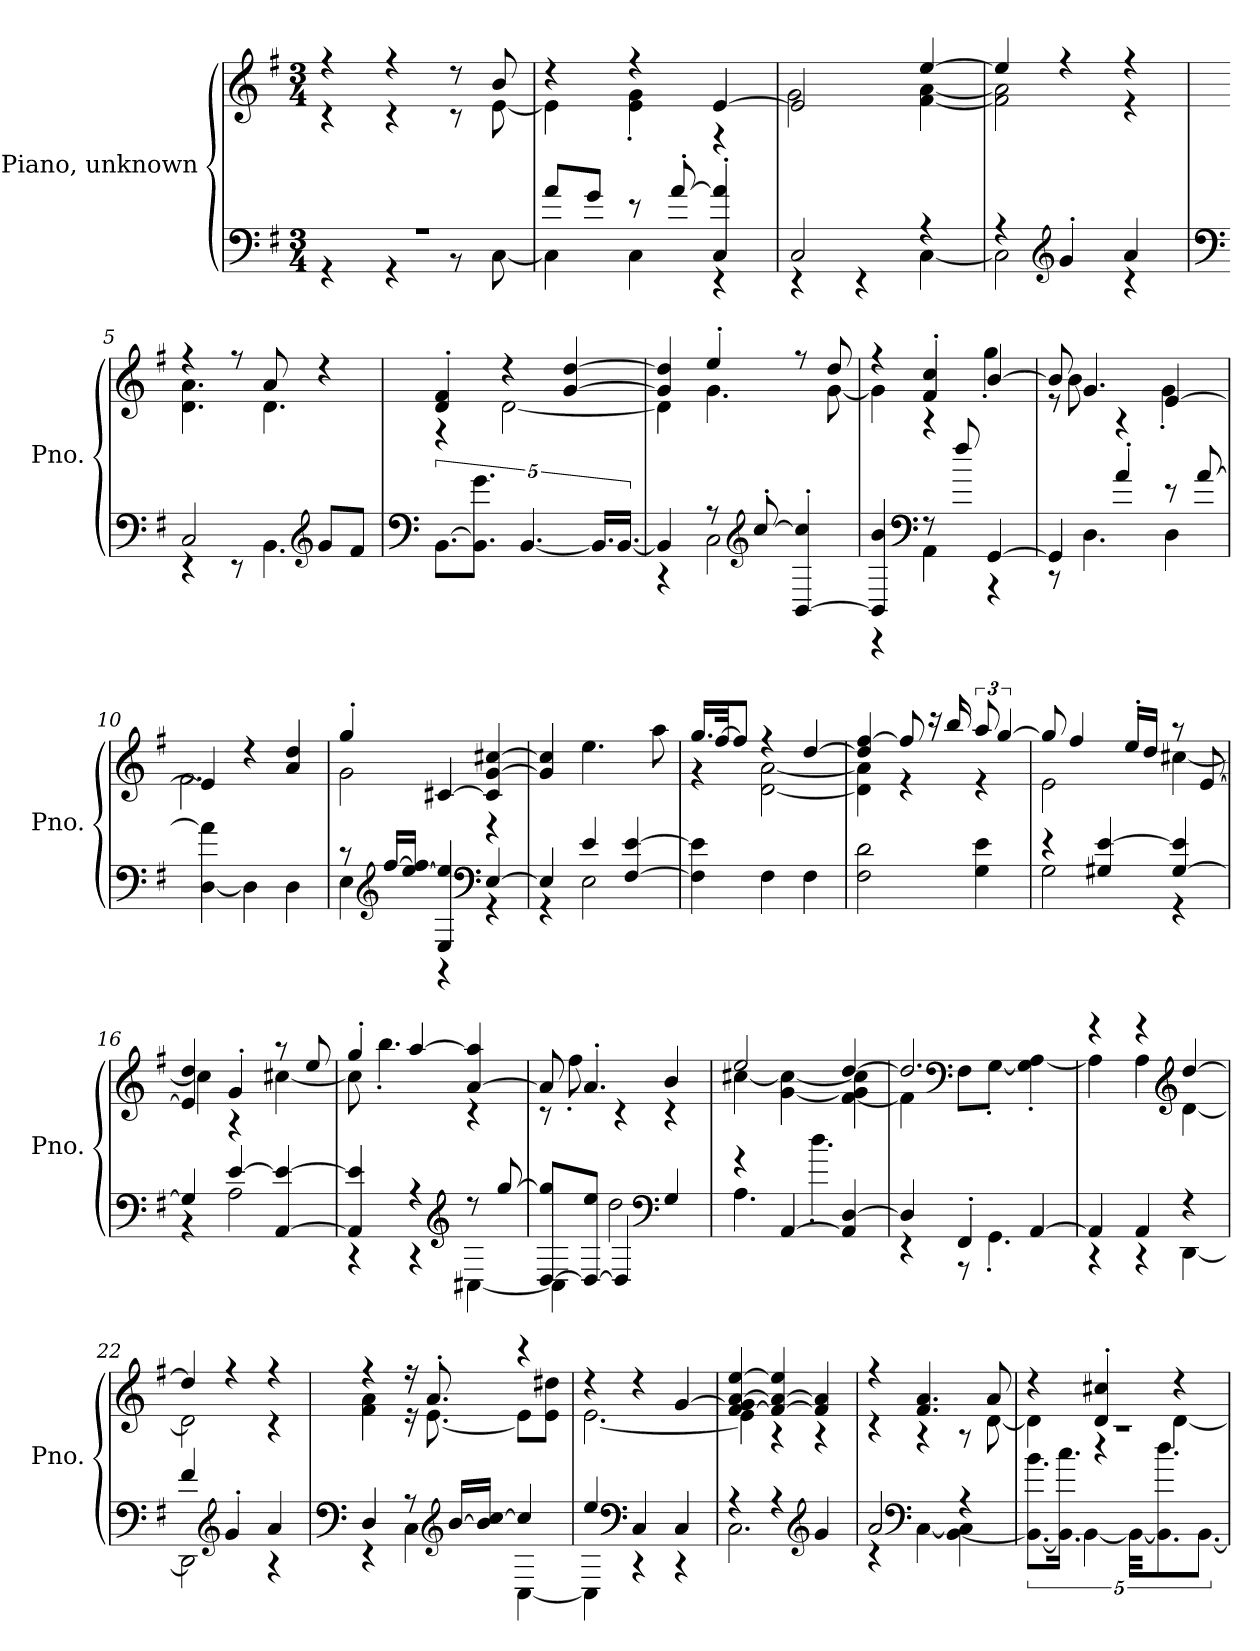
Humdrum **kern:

**kern	**kern
*part1	*part1
*staff2	*staff1
*I"Piano, unknown	*
*I'Pno.	*
*clefF4	*clefG2
*k[f#]	*k[f#]
*M3/4	*M3/4
*MM103	*MM103
=1	=1
*^	*^
2.r	4r	4r	4r
.	4r	4r	4r
.	8r	8r	8r
.	[8C\	8b/	[8e\
=2	=2	=2	=2
8a/L	4C\]	4r	4e\]
8g/J	.	.	.
8r	4C\	4r	4e\' 4g\'
[8a'/	.	.	.
4C/' 4a/]'	4r	[4e/	4r
=3	=3	=3	=3
2C/	4r	2e/]	2g\
.	4r	.	.
4r	[4C\	[4ee/	[4f#\ [4a\
=4	=4	=4	=4
4r	2C\]	4ee/]	2f#\] 2a\]
*clefG2	*	*	*
4g'/	.	4r	.
4a/	4r	4r	4r
=5	=5	=5	=5
*clefF4	*	*	*
2C/	4r	4r	4.d\ 4.a\
.	8r	8r	.
.	4.BB\	8a/	4.d\
*clefG2	*	*	*
8g/L	.	4r	.
8f#/J	.	.	.
*v	*v	*	*
=6	=6	=6
*clefF4	*	*
[10.BB\L	4d/' 4f#/'	4r
10.BB\] 10.g\J	.	.
.	4r	[2d\
[5.BB/	.	.
.	[4g/ [4dd/	.
20.BB/LL]	.	.
[20.BB/JJ	.	.
!!LO:LB:g=z	!!
=7	=7	=7
*^	*	*
4BB/]	4r	4g/] 4dd/]	4d\]
8r	2C\	4ee'/	4.g\
*clefG2	*	*	*
[8cc'/	.	.	.
[4BB/' 4cc/]'	.	8r	.
.	.	8dd/	[8g\
=8	=8	=8	=8
4BB/] 4b/	4r	4r	4g\]
*clefF4	*	*	*
8r	4AA\	4f#/' 4cc/'	4r
8ff#/	.	.	.
[4GG/	4r	[4b/	4gg'\
=9	=9	=9	=9
4GG/]	8r	8b/]	8r
.	4.D\	4.g/	8b\
4a'/	.	.	4r
8r	4D\	[4e/	4g'\
[8a/	.	.	.
*v	*v	*	*
=10	=10	=10
[4D\ 4a\]	4e/]	2.f#\
4D\]	4r	.
4D\	4a/ 4dd/	.
=11	=11	=11
*^	*	*
8r	4E\	4gg'/	2g\
*clefG2	*	*	*
[16ff#/LL	.	.	.
[16ee/ 16ff#/]JJ	.	.	.
4E/ 4ee/]	4r	[4c#X/	.
*clefF4	*	*	*
[4E/	4r	4c#/] [4g/ [4cc#X/	4r
*	*	*v	*v
!!LO:LB:g=z
=12	=12	=12
4E/]	4r	4g/] 4cc#/]
4e/	2E\	4.ee\
[4F#/ [4e/	.	.
.	.	8aa\
*v	*v	*
=13	=13
*	*^
4F#\] 4e\]	16.gg/LL	4r
.	[32ff#/JK	.
.	8ff#/J]	.
4F#\	4r	[2d\ [2a\
4F#\	[4dd/	.
=14	=14	=14
2F#\ 2d\	4dd/] [4ff#/	4d\] 4a\]
.	8ff#/]	4r
.	16r	.
.	16bb/	.
4G\ 4e\	12aa/	4r
.	[6gg/	.
=15	=15	=15
*^	*	*
4r	2G\	8gg/]	2e\
.	.	4ff#/	.
4G#X/ [4e/	.	.	.
.	.	16ee'/LL	.
.	.	16dd/JJ	.
[4G#/ 4e/]	4r	8r	[4cc#X\
.	.	[8e/	.
=16	=16	=16	=16
4G#/]	4r	4e/] 4dd/	4cc#\]
[4e/	2A\	4g'/	4r
[4AA/ 4e/_	.	8r	[4cc#X\
.	.	8ee/	.
!!LO:LB:g=z	!!
=17	=17	=17	=17
4AA/] 4e/]	4r	4gg'/	8cc#\]
.	.	.	4.bb'\
4r	4r	[4aa/	.
*clefG2	*	*	*
8r	[4C#X\	[4a/ 4aa/]	4r
[8gg/	.	.	.
=18	=18	=18	=18
[8D/ 8gg/]L	4C#\]	8a/]	8r
8D/_ 8ee/J	.	4.a'/	8ff#'\
4D/]	2dd\	.	4r
*clefF4	*	*	*
4G/	.	4b/	4r
=19	=19	=19	=19
4r	4.A\	2ee/	[4cc#X\
[4AA/	.	.	[4g\ 4cc#\_
.	4.dd'\	.	.
4AA/] [4D/	.	[4dd/	[4f#\ 4g\] 4cc#\]
=20	=20	=20	=20
4D/]	4r	2.dd/]	4f#\]
*	*	*clefF4	*
4FF#'/	8r	.	8F#\L
.	4.GG'\	.	[8G'\J
[4AA/	.	.	4G\]' [4A\'
=21	=21	=21	=21
4AA/]	4r	4r	4A\]
4AA/	4r	4r	4A\
*	*	*clefG2	*
4r	[4DD\	[4dd/	[4d\
!!LO:LB:g=z	!!
=22	=22	=22	=22
4f#/	2DD\]	4dd/]	2d\]
*clefG2	*	*	*
4g'/	.	4r	.
4a/	4r	4r	4r
=23	=23	=23	=23
*clefF4	*	*	*
4D/	4r	4r	4f#\ 4a\
8r	4C\	16r	16r
.	.	8.a'/	[8.e\
*clefG2	*	*	*
[16b/LL	.	.	.
16b/] [16cc/JJ	.	.	.
4cc/]	[4C\	4r	8e\L]
.	.	.	8e\ 8dd#X\J
=24	=24	=24	=24
4ee/	4C\]	4r	[2.e\
*clefF4	*	*	*
4C/	4r	4r	.
4C/	4r	[4g/	.
=25	=25	=25	=25
4r	2.C\	[4f#/ 4g/] [4a/ [4ee/	4e\]
4r	.	4f#/_ 4a/_ 4ee/]	4r
*clefG2	*	*	*
4g/	.	4f#/] 4a/]	4r
=26	=26	=26	=26
2a/	4r	4r	4r
*clefF4	*	*	*
.	[4C\	4.f#/ 4.a/	4r
4r	[4BB\ 4C\]	.	8r
.	.	8a/	[8d\
!!LO:LB:g=z	!!
=27	=27	=27	=27
2.r	10.BB\_ 10.b\L	4r	4d\]
.	20.BB\] 20.cc\Jk	.	.
.	[5BB\	.	.
.	.	4d/' 4cc#X/'	4r
.	40BB\KKL_	.	.
.	10.BB\] 10.dd\	.	.
.	.	4r	[4d\
.	[10.BB\J	.	.
*v	*v	*	*
*	*v	*v
=	=
*-	*-
